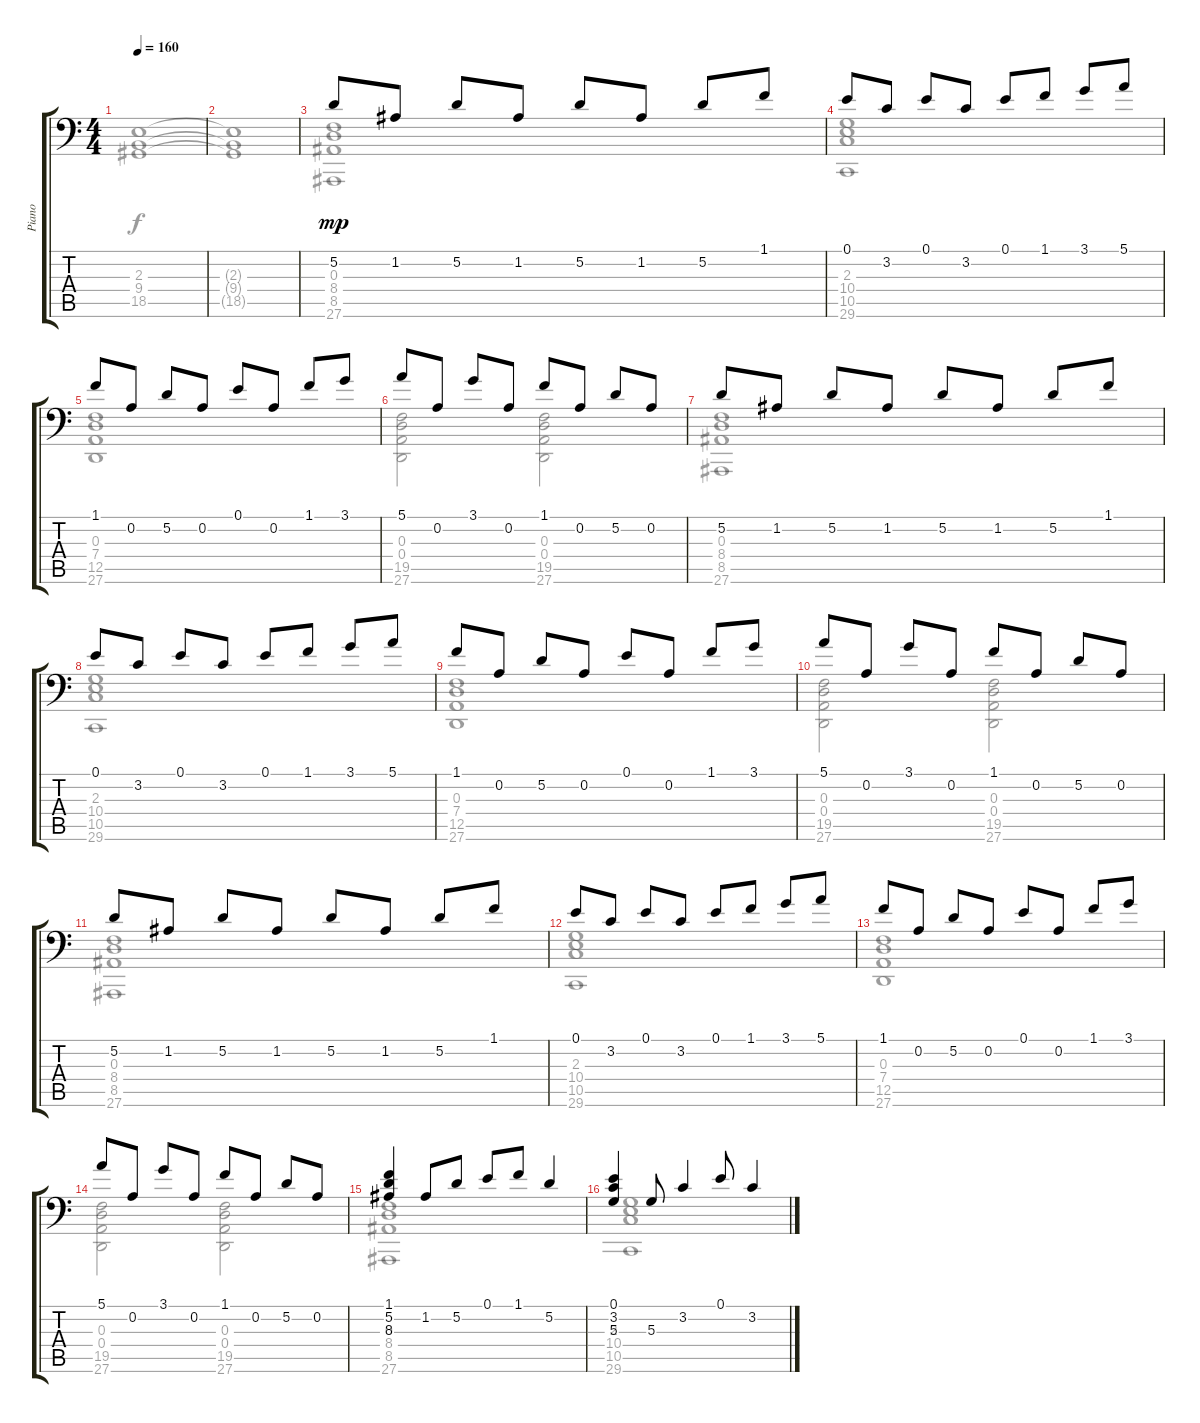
\track ("Piano" "Piano") {instrument brightacousticpiano}
\staff {score tabs}
\tuning (E4 A3 D3 D2 D1 D1) {hide}
\voice
\ts (4 4)
\tempo 160
\clef f4
\ks c
|
|
5.2.8{dy mp} 1.2.8 5.2.8 1.2.8 5.2.8 1.2.8 5.2.8 1.1.8 |
0.1.8 3.2.8 0.1.8 3.2.8 0.1.8 1.1.8 3.1.8 5.1.8 |
1.1.8 0.2.8 5.2.8 0.2.8 0.1.8 0.2.8 1.1.8 3.1.8 |
5.1.8 0.2.8 3.1.8 0.2.8 1.1.8 0.2.8 5.2.8 0.2.8 |
5.2.8 1.2.8 5.2.8 1.2.8 5.2.8 1.2.8 5.2.8 1.1.8 |
0.1.8 3.2.8 0.1.8 3.2.8 0.1.8 1.1.8 3.1.8 5.1.8 |
1.1.8 0.2.8 5.2.8 0.2.8 0.1.8 0.2.8 1.1.8 3.1.8 |
5.1.8 0.2.8 3.1.8 0.2.8 1.1.8 0.2.8 5.2.8 0.2.8 |
5.2.8 1.2.8 5.2.8 1.2.8 5.2.8 1.2.8 5.2.8 1.1.8 |
0.1.8 3.2.8 0.1.8 3.2.8 0.1.8 1.1.8 3.1.8 5.1.8 |
1.1.8 0.2.8 5.2.8 0.2.8 0.1.8 0.2.8 1.1.8 3.1.8 |
5.1.8 0.2.8 3.1.8 0.2.8 1.1.8 0.2.8 5.2.8 0.2.8 |
(1.1 5.2 8.3).4 1.2.8 5.2.8 0.1.8 1.1.8 5.2.4 |
(0.1 3.2 5.3).4 5.3.8 3.2.4 0.1.8 3.2.4
\voice
\clef f4
\ottava regular
\simile none
\ks c
(2.3 9.4 18.5).1{dy f} |
(2.3{t} 9.4{t} 18.5{t}).1 |
(0.3 8.4 8.5 27.6).1{dy mp} |
(2.3 10.4 10.5 29.6).1 |
(0.3 7.4 12.5 27.6).1 |
(0.3 0.4 19.5 27.6).2 (0.3 0.4 19.5 27.6).2 |
(0.3 8.4 8.5 27.6).1 |
(2.3 10.4 10.5 29.6).1 |
(0.3 7.4 12.5 27.6).1 |
(0.3 0.4 19.5 27.6).2 (0.3 0.4 19.5 27.6).2 |
(0.3 8.4 8.5 27.6).1 |
(2.3 10.4 10.5 29.6).1 |
(0.3 7.4 12.5 27.6).1 |
(0.3 0.4 19.5 27.6).2 (0.3 0.4 19.5 27.6).2 |
(0.3 8.4 8.5 27.6).1 |
(2.3 10.4 10.5 29.6).1
